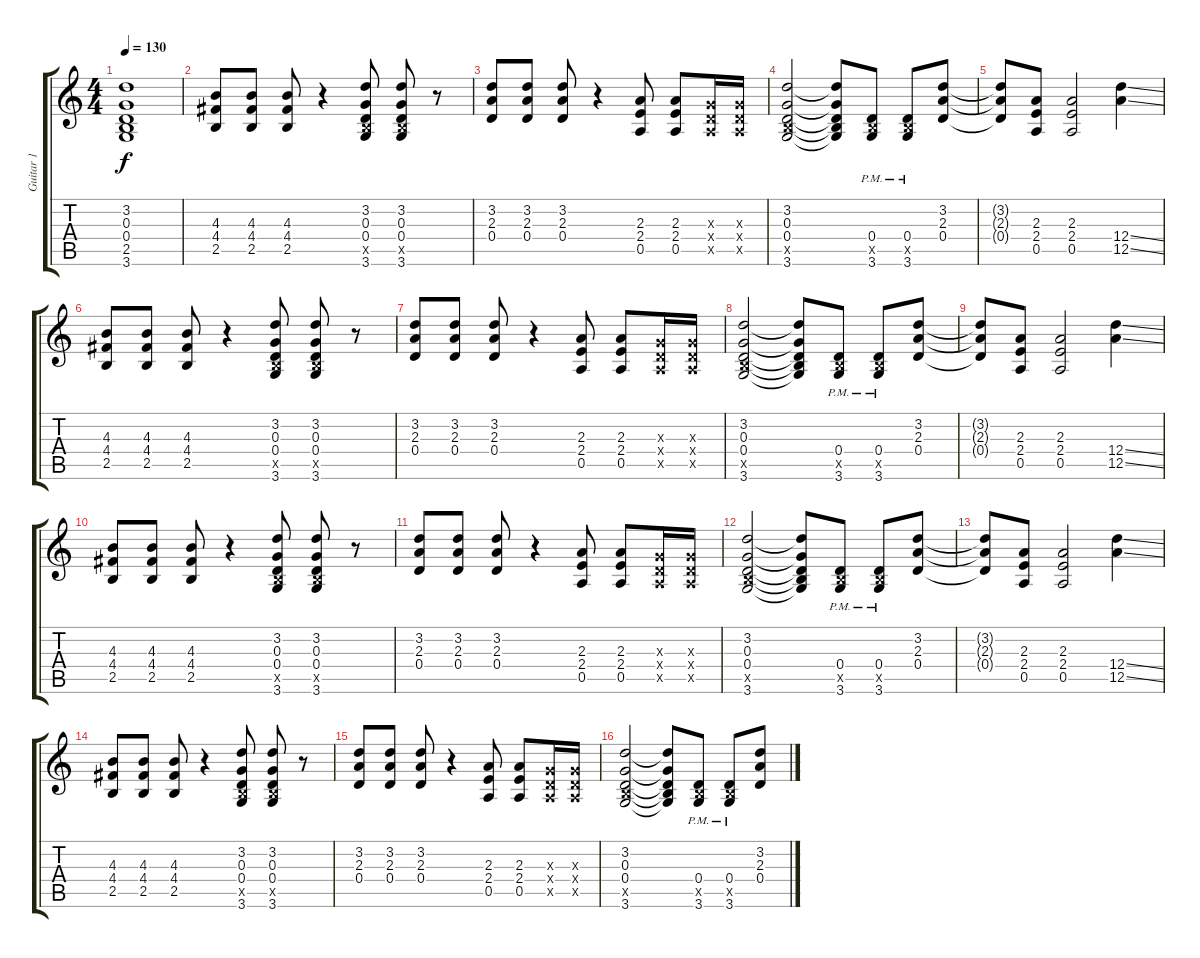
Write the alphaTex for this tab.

\track ("Guitar 1" "Guitar 1") {instrument distortionguitar}
\staff {score tabs}
\tuning (E4 B3 G3 D3 A2 E2) {hide}
\ts (4 4)
\tempo 130
\clef g2
\ks c
(3.2{t} 0.3{t} 0.4{t} 2.5{t} 3.6{t}).1{dy f} |
(4.3 4.4 2.5).8 (4.3 4.4 2.5).8 (4.3 4.4 2.5).8 r.4 (3.2 0.3 0.4 2.5{x} 3.6).8 (3.2 0.3 0.4 2.5{x} 3.6).8 r.8 |
(3.2 2.3 0.4).8 (3.2 2.3 0.4).8 (3.2 2.3 0.4).8 r.4 (2.3 2.4 0.5).8 (2.3 2.4 0.5).8 (0.3{x} 0.4{x} 0.5{x}).16 (0.3{x} 0.4{x} 0.5{x}).16 |
(3.2 0.3 0.4 2.5{x} 3.6).2 (3.2{t} 0.3{t} 0.4{t} 2.5{t} 3.6{t}).8 (0.4{pm} 2.5{x} 3.6{pm}).8 (0.4{pm} 2.5{x} 3.6{pm}).8 (3.2 2.3 0.4).8 |
(3.2{t} 2.3{t} 0.4{t}).8 (2.3 2.4 0.5).8 (2.3 2.4 0.5).2 (12.4{ss} 12.5{ss}).4 |
(4.3 4.4 2.5).8 (4.3 4.4 2.5).8 (4.3 4.4 2.5).8 r.4 (3.2 0.3 0.4 2.5{x} 3.6).8 (3.2 0.3 0.4 2.5{x} 3.6).8 r.8 |
(3.2 2.3 0.4).8 (3.2 2.3 0.4).8 (3.2 2.3 0.4).8 r.4 (2.3 2.4 0.5).8 (2.3 2.4 0.5).8 (0.3{x} 0.4{x} 0.5{x}).16 (0.3{x} 0.4{x} 0.5{x}).16 |
(3.2 0.3 0.4 2.5{x} 3.6).2 (3.2{t} 0.3{t} 0.4{t} 2.5{t} 3.6{t}).8 (0.4{pm} 2.5{x} 3.6{pm}).8 (0.4{pm} 2.5{x} 3.6{pm}).8 (3.2 2.3 0.4).8 |
(3.2{t} 2.3{t} 0.4{t}).8 (2.3 2.4 0.5).8 (2.3 2.4 0.5).2 (12.4{ss} 12.5{ss}).4 |
(4.3 4.4 2.5).8 (4.3 4.4 2.5).8 (4.3 4.4 2.5).8 r.4 (3.2 0.3 0.4 2.5{x} 3.6).8 (3.2 0.3 0.4 2.5{x} 3.6).8 r.8 |
(3.2 2.3 0.4).8 (3.2 2.3 0.4).8 (3.2 2.3 0.4).8 r.4 (2.3 2.4 0.5).8 (2.3 2.4 0.5).8 (0.3{x} 0.4{x} 0.5{x}).16 (0.3{x} 0.4{x} 0.5{x}).16 |
(3.2 0.3 0.4 2.5{x} 3.6).2 (3.2{t} 0.3{t} 0.4{t} 2.5{t} 3.6{t}).8 (0.4{pm} 2.5{x} 3.6{pm}).8 (0.4{pm} 2.5{x} 3.6{pm}).8 (3.2 2.3 0.4).8 |
(3.2{t} 2.3{t} 0.4{t}).8 (2.3 2.4 0.5).8 (2.3 2.4 0.5).2 (12.4{ss} 12.5{ss}).4 |
(4.3 4.4 2.5).8 (4.3 4.4 2.5).8 (4.3 4.4 2.5).8 r.4 (3.2 0.3 0.4 2.5{x} 3.6).8 (3.2 0.3 0.4 2.5{x} 3.6).8 r.8 |
(3.2 2.3 0.4).8 (3.2 2.3 0.4).8 (3.2 2.3 0.4).8 r.4 (2.3 2.4 0.5).8 (2.3 2.4 0.5).8 (0.3{x} 0.4{x} 0.5{x}).16 (0.3{x} 0.4{x} 0.5{x}).16 |
(3.2 0.3 0.4 2.5{x} 3.6).2 (3.2{t} 0.3{t} 0.4{t} 2.5{t} 3.6{t}).8 (0.4{pm} 2.5{x} 3.6{pm}).8 (0.4{pm} 2.5{x} 3.6{pm}).8 (3.2 2.3 0.4).8
